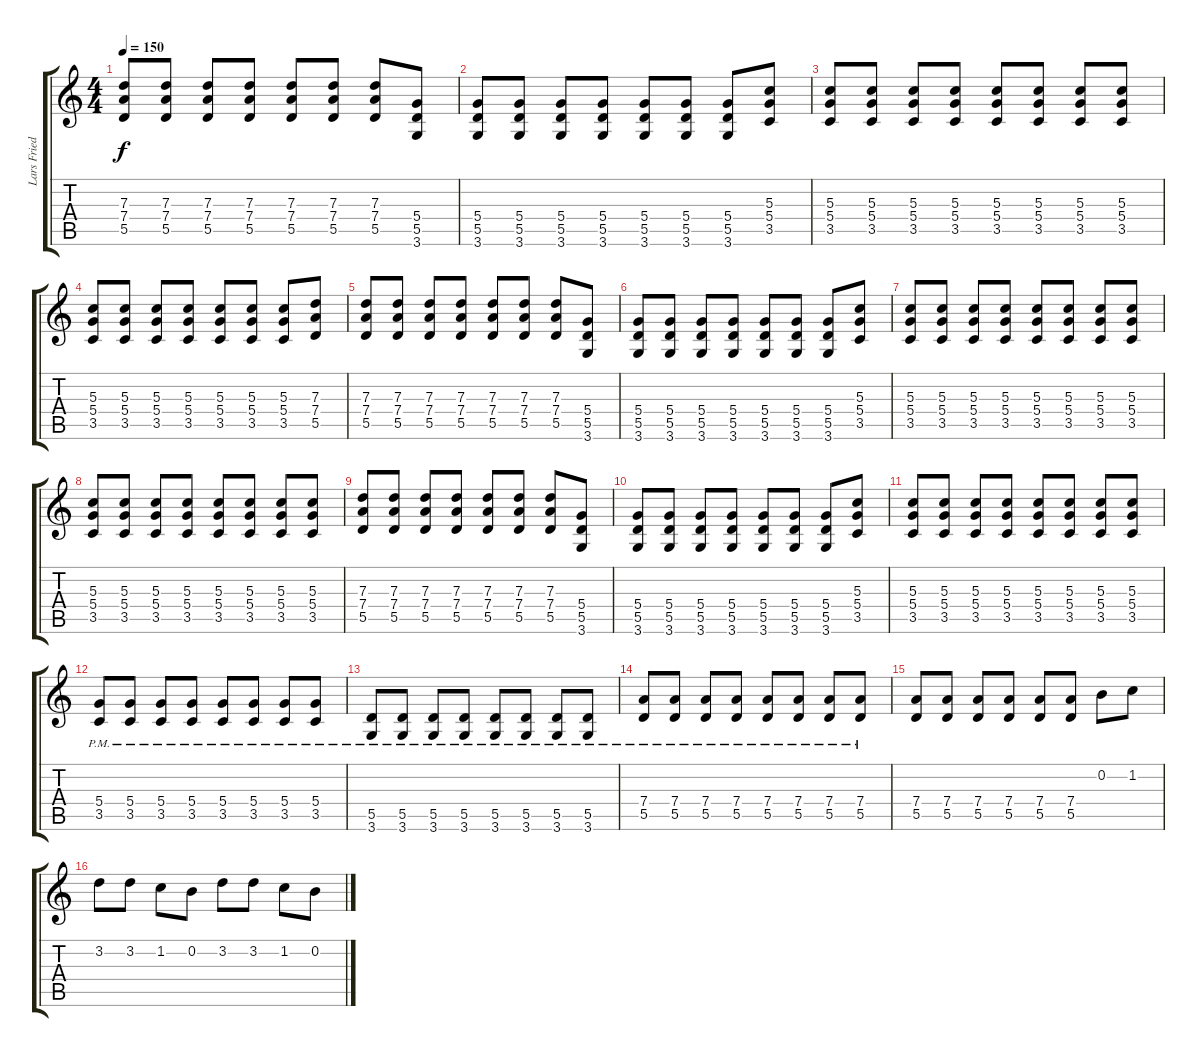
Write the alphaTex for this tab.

\track ("Lars Friedriksen" "Lars Fried") {instrument distortionguitar}
\staff {score tabs}
\tuning (E4 B3 G3 D3 A2 E2) {hide}
\ts (4 4)
\tempo 150
\clef g2
\ks c
(7.3 7.4 5.5).8{dy f} (7.3 7.4 5.5).8 (7.3 7.4 5.5).8 (7.3 7.4 5.5).8 (7.3 7.4 5.5).8 (7.3 7.4 5.5).8 (7.3 7.4 5.5).8 (5.4 5.5 3.6).8 |
(5.4 5.5 3.6).8 (5.4 5.5 3.6).8 (5.4 5.5 3.6).8 (5.4 5.5 3.6).8 (5.4 5.5 3.6).8 (5.4 5.5 3.6).8 (5.4 5.5 3.6).8 (5.3 5.4 3.5).8 |
(5.3 5.4 3.5).8 (5.3 5.4 3.5).8 (5.3 5.4 3.5).8 (5.3 5.4 3.5).8 (5.3 5.4 3.5).8 (5.3 5.4 3.5).8 (5.3 5.4 3.5).8 (5.3 5.4 3.5).8 |
(5.3 5.4 3.5).8 (5.3 5.4 3.5).8 (5.3 5.4 3.5).8 (5.3 5.4 3.5).8 (5.3 5.4 3.5).8 (5.3 5.4 3.5).8 (5.3 5.4 3.5).8 (7.3 7.4 5.5).8 |
(7.3 7.4 5.5).8 (7.3 7.4 5.5).8 (7.3 7.4 5.5).8 (7.3 7.4 5.5).8 (7.3 7.4 5.5).8 (7.3 7.4 5.5).8 (7.3 7.4 5.5).8 (5.4 5.5 3.6).8 |
(5.4 5.5 3.6).8 (5.4 5.5 3.6).8 (5.4 5.5 3.6).8 (5.4 5.5 3.6).8 (5.4 5.5 3.6).8 (5.4 5.5 3.6).8 (5.4 5.5 3.6).8 (5.3 5.4 3.5).8 |
(5.3 5.4 3.5).8 (5.3 5.4 3.5).8 (5.3 5.4 3.5).8 (5.3 5.4 3.5).8 (5.3 5.4 3.5).8 (5.3 5.4 3.5).8 (5.3 5.4 3.5).8 (5.3 5.4 3.5).8 |
(5.3 5.4 3.5).8 (5.3 5.4 3.5).8 (5.3 5.4 3.5).8 (5.3 5.4 3.5).8 (5.3 5.4 3.5).8 (5.3 5.4 3.5).8 (5.3 5.4 3.5).8 (5.3 5.4 3.5).8 |
(7.3 7.4 5.5).8 (7.3 7.4 5.5).8 (7.3 7.4 5.5).8 (7.3 7.4 5.5).8 (7.3 7.4 5.5).8 (7.3 7.4 5.5).8 (7.3 7.4 5.5).8 (5.4 5.5 3.6).8 |
(5.4 5.5 3.6).8 (5.4 5.5 3.6).8 (5.4 5.5 3.6).8 (5.4 5.5 3.6).8 (5.4 5.5 3.6).8 (5.4 5.5 3.6).8 (5.4 5.5 3.6).8 (5.3 5.4 3.5).8 |
(5.3 5.4 3.5).8 (5.3 5.4 3.5).8 (5.3 5.4 3.5).8 (5.3 5.4 3.5).8 (5.3 5.4 3.5).8 (5.3 5.4 3.5).8 (5.3 5.4 3.5).8 (5.3 5.4 3.5).8 |
(5.4 3.5{pm}).8 (5.4 3.5{pm}).8 (5.4 3.5{pm}).8 (5.4 3.5{pm}).8 (5.4 3.5{pm}).8 (5.4 3.5{pm}).8 (5.4 3.5{pm}).8 (5.4 3.5{pm}).8 |
(5.5{pm} 3.6).8 (5.5{pm} 3.6).8 (5.5{pm} 3.6).8 (5.5{pm} 3.6).8 (5.5{pm} 3.6).8 (5.5{pm} 3.6).8 (5.5{pm} 3.6).8 (5.5{pm} 3.6).8 |
(7.4 5.5{pm}).8 (7.4 5.5{pm}).8 (7.4 5.5{pm}).8 (7.4 5.5{pm}).8 (7.4{pm} 5.5).8 (7.4{pm} 5.5).8 (7.4{pm} 5.5).8 (7.4{pm} 5.5).8 |
(7.4 5.5).8 (7.4 5.5).8 (7.4 5.5).8 (7.4 5.5).8 (7.4 5.5).8 (7.4 5.5).8 0.2.8 1.2.8 |
3.2.8 3.2.8 1.2.8 0.2.8 3.2.8 3.2.8 1.2.8 0.2.8
